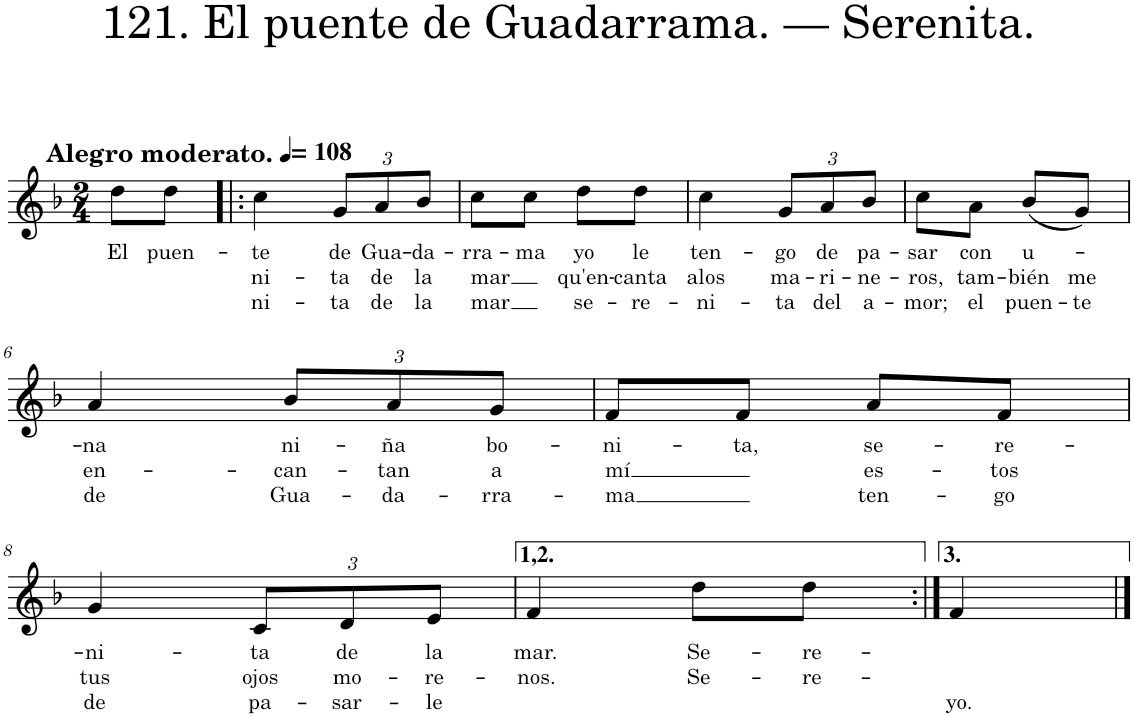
**kern	**text	**text	**text
*part1	*part1	*part1	*part1
*staff1	*staff1	*staff1	*staff1
*I"Piano	*	*	*
*I'Pno.	*	*	*
*clefG2	*	*	*
*k[b-]	*	*	*
*M2/4	*	*	*
*MM108	*	*	*
=1	=1	=1	=1
!LO:TX:a:B:t=Alegro moderato.	!	!	!
!	!LO:LY:b	!	!
8dd\L	El	.	.
!	!LO:LY:b	!	!
8dd\J	puen-	.	.
=2!|:	=2!|:	=2!|:	=2!|:
!	!LO:LY:b	!LO:LY:b	!LO:LY:b
4cc\	-te	ni-	ni-
*Xbrackettup	*	*	*
!	!LO:LY:b	!LO:LY:b	!LO:LY:b
12g/L	de	-ta	-ta
!	!LO:LY:b	!LO:LY:b	!LO:LY:b
12a/	Gua-	de	de
!	!LO:LY:b	!LO:LY:b	!LO:LY:b
12b-/J	-da-	la	la
=3	=3	=3	=3
!	!LO:LY:b	!LO:LY:b	!LO:LY:b
8cc\L	-rra-	mar	mar
!	!LO:LY:b	!	!
8cc\J	-ma	.	.
!	!LO:LY:b	!LO:LY:b	!LO:LY:b
8dd\L	yo	qu'en-	se-
!	!LO:LY:b	!LO:LY:b	!LO:LY:b
8dd\J	le	-canta	-re-
=4	=4	=4	=4
!	!LO:LY:b	!LO:LY:b	!LO:LY:b
4cc\	ten-	alos	-ni-
!	!LO:LY:b	!LO:LY:b	!LO:LY:b
12g/L	-go	ma-	-ta
!	!LO:LY:b	!LO:LY:b	!LO:LY:b
12a/	de	-ri-	del
!	!LO:LY:b	!LO:LY:b	!LO:LY:b
12b-/J	pa-	-ne-	a-
=5	=5	=5	=5
!	!LO:LY:b	!LO:LY:b	!LO:LY:b
8cc\L	-sar	-ros,	-mor;
!	!LO:LY:b	!LO:LY:b	!LO:LY:b
8a\J	con	tam-	el
!	!LO:LY:b	!LO:LY:b	!LO:LY:b
(8b-/L	u-	-bién	puen-
!	!	!LO:LY:b	!LO:LY:b
8g/J)	.	me	-te
!!LO:LB:g=z
=6	=6	=6	=6
!	!LO:LY:b	!LO:LY:b	!LO:LY:b
4a/	-na	en-	de
!	!LO:LY:b	!LO:LY:b	!LO:LY:b
12b-/L	ni-	-can-	Gua-
!	!LO:LY:b	!LO:LY:b	!LO:LY:b
12a/	-ña	-tan	-da-
!	!LO:LY:b	!LO:LY:b	!LO:LY:b
12g/J	bo-	a	-rra-
=7	=7	=7	=7
!	!LO:LY:b	!LO:LY:b	!LO:LY:b
8f/L	-ni-	mí	-ma
!	!LO:LY:b	!	!
8f/J	-ta,	.	.
!	!LO:LY:b	!LO:LY:b	!LO:LY:b
8a/L	se-	es-	ten-
!	!LO:LY:b	!LO:LY:b	!LO:LY:b
8f/J	-re-	-tos	-go
!!LO:LB:g=z
=8	=8	=8	=8
!	!LO:LY:b	!LO:LY:b	!LO:LY:b
4g/	-ni-	tus	de
!	!LO:LY:b	!LO:LY:b	!LO:LY:b
12c/L	-ta	ojos	pa-
!	!LO:LY:b	!LO:LY:b	!LO:LY:b
12d/	de	mo-	-sar-
!	!LO:LY:b	!LO:LY:b	!LO:LY:b
12e/J	la	-re-	le
=9	=9	=9	=9
!	!LO:LY:b	!LO:LY:b	!
4f/	mar.	-nos.	.
!	!LO:LY:b	!LO:LY:b	!
8dd\L	Se-	Se-	.
!	!LO:LY:b	!LO:LY:b	!
8dd\J	-re-	-re-	.
=10:|!	=10:|!	=10:|!	=10:|!
!	!	!	!LO:LY:b
4f/	.	.	-yo.
==	==	==	==
*-	*-	*-	*-
